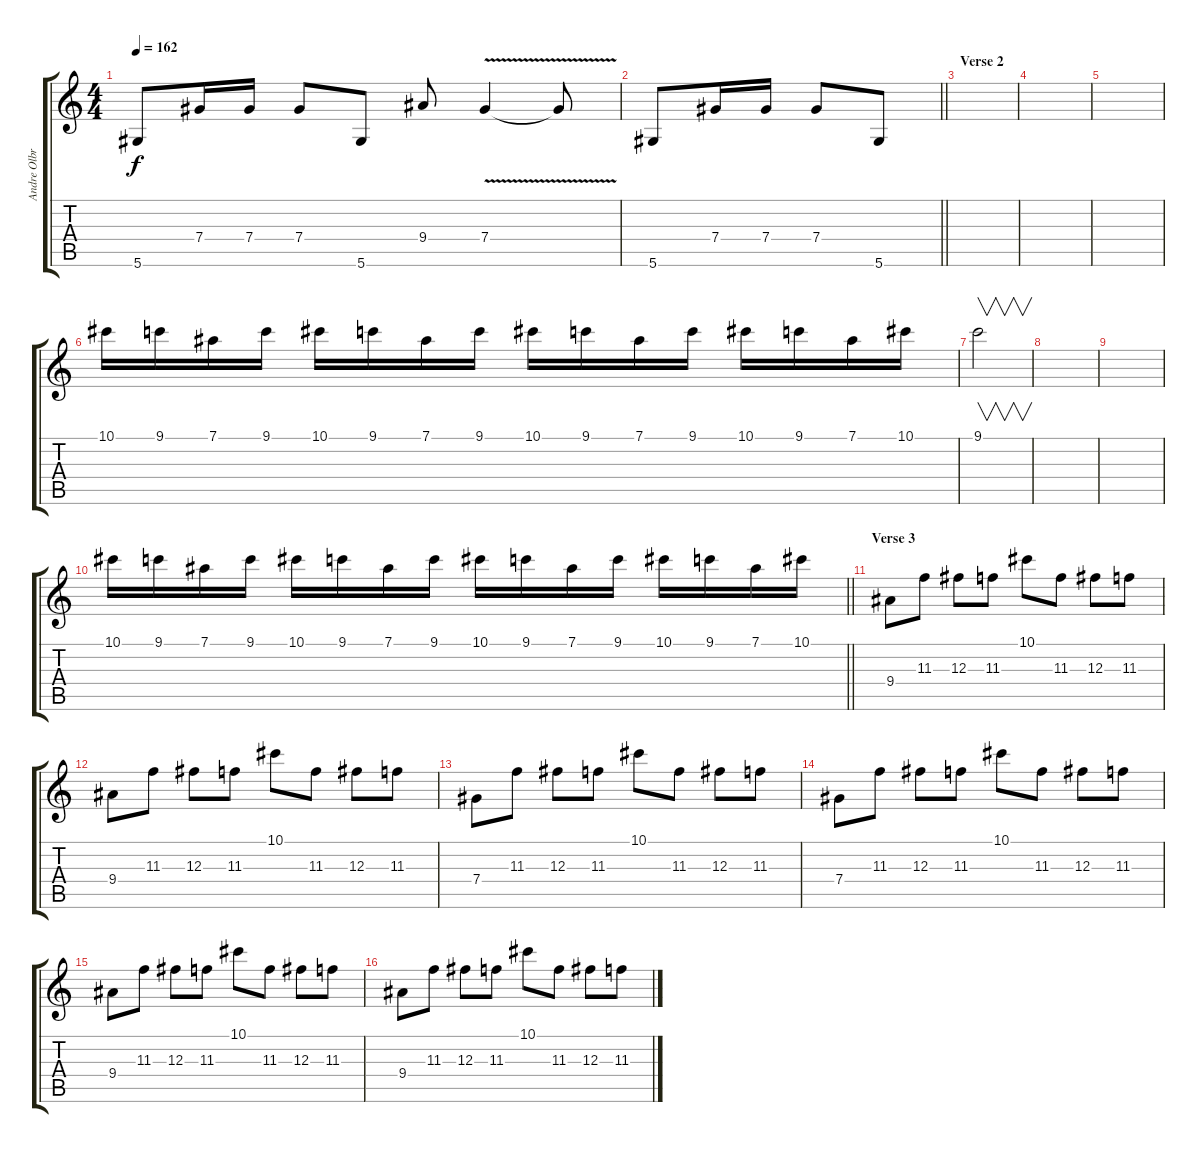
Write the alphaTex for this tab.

\track ("Andre Olbrich" "Andre Olbr") {instrument distortionguitar}
\staff {score tabs}
\tuning (Eb4 Bb3 Gb3 Db3 Ab2 Eb2) {hide}
\ts (4 4)
\tempo 162
\clef g2
\ks c
5.6.8{dy f} 7.4.16 7.4.16 7.4.8 5.6.8 9.4.8 7.4{v}.4 7.4{t}.8 |
\barLineRight lightlight
5.6.8 7.4.16 7.4.16 7.4.8 5.6.8 |
\section ("" "Verse 2")
|
|
|
10.1.16{balance 2} 9.1.16 7.1.16 9.1.16 10.1.16 9.1.16 7.1.16 9.1.16 10.1.16 9.1.16 7.1.16 9.1.16 10.1.16 9.1.16 7.1.16 10.1.16 |
9.1.2{v} |
|
|
\barLineRight lightlight
10.1.16 9.1.16 7.1.16 9.1.16 10.1.16 9.1.16 7.1.16 9.1.16 10.1.16 9.1.16 7.1.16 9.1.16 10.1.16 9.1.16 7.1.16 10.1.16 |
\section ("" "Verse 3")
9.4.8{volume 15 balance 8} 11.3.8 12.3.8 11.3.8 10.1.8 11.3.8 12.3.8 11.3.8 |
9.4.8 11.3.8 12.3.8 11.3.8 10.1.8 11.3.8 12.3.8 11.3.8 |
7.4.8 11.3.8 12.3.8 11.3.8 10.1.8 11.3.8 12.3.8 11.3.8 |
7.4.8 11.3.8 12.3.8 11.3.8 10.1.8 11.3.8 12.3.8 11.3.8 |
9.4.8 11.3.8 12.3.8 11.3.8 10.1.8 11.3.8 12.3.8 11.3.8 |
9.4.8 11.3.8 12.3.8 11.3.8 10.1.8 11.3.8 12.3.8 11.3.8
